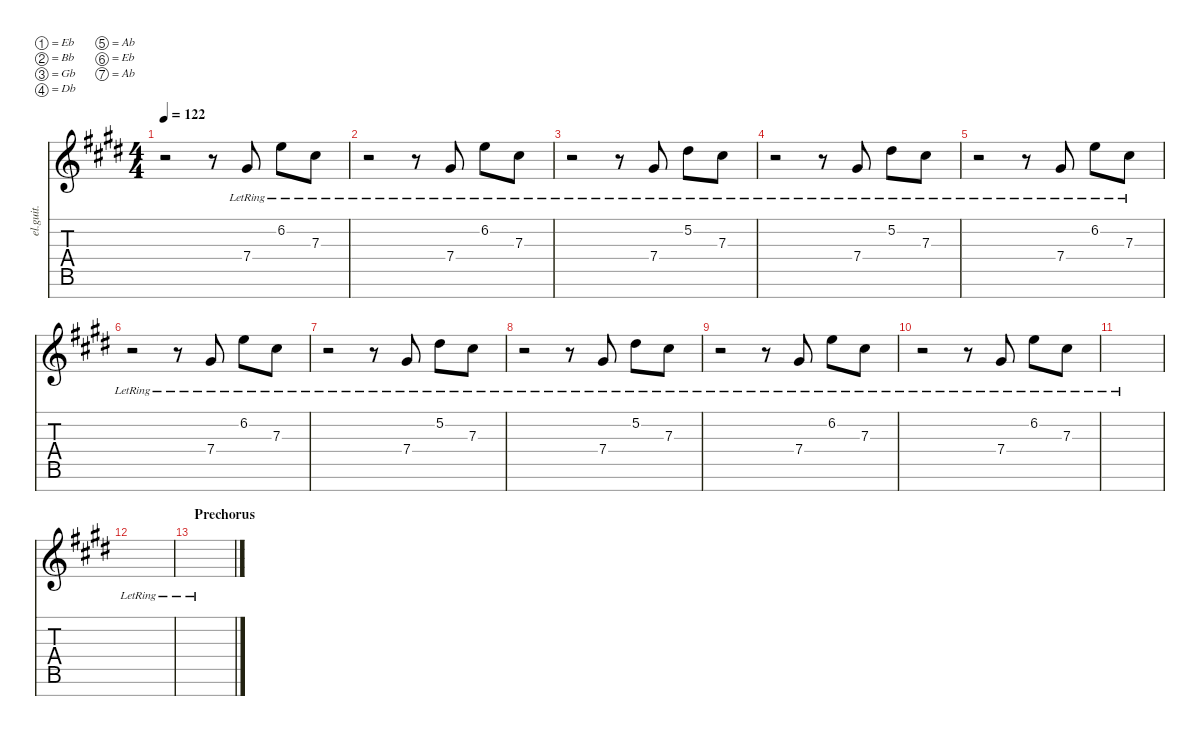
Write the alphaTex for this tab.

\defaultSystemsLayout 4
\hideDynamics
\bracketExtendMode nobrackets
\otherSystemsTrackNameOrientation horizontal
\track ("Die 2" "el.guit.") {instrument electricguitarclean}
\staff {score tabs}
\tuning (Eb4 Bb3 Gb3 Db3 Ab2 Eb2 Ab1)
\ts (4 4)
\tempo 122
\clef g2
\ks c#minor
r.2{dy mf} r.8 7.4{lr acc #}.8 6.2{lr acc forcenatural}.8 7.3{lr acc #}.8 |
r.2 r.8 7.4{lr acc #}.8 6.2{lr acc forcenatural}.8 7.3{lr acc #}.8 |
r.2 r.8 7.4{lr acc #}.8 5.2{lr acc #}.8 7.3{lr acc #}.8 |
r.2 r.8 7.4{lr acc #}.8 5.2{lr acc #}.8 7.3{lr acc #}.8 |
r.2 r.8 7.4{lr acc #}.8 6.2{lr acc forcenatural}.8 7.3{lr acc #}.8 |
r.2 r.8 7.4{lr acc #}.8 6.2{lr acc forcenatural}.8 7.3{lr acc #}.8 |
r.2 r.8 7.4{lr acc #}.8 5.2{lr acc #}.8 7.3{lr acc #}.8 |
r.2 r.8 7.4{lr acc #}.8 5.2{lr acc #}.8 7.3{lr acc #}.8 |
r.2 r.8 7.4{lr acc #}.8 6.2{lr acc forcenatural}.8 7.3{lr acc #}.8 |
r.2 r.8 7.4{lr acc #}.8 6.2{lr acc forcenatural}.8 7.3{lr acc #}.8 |
|
|
\section ("" "Prechorus")
